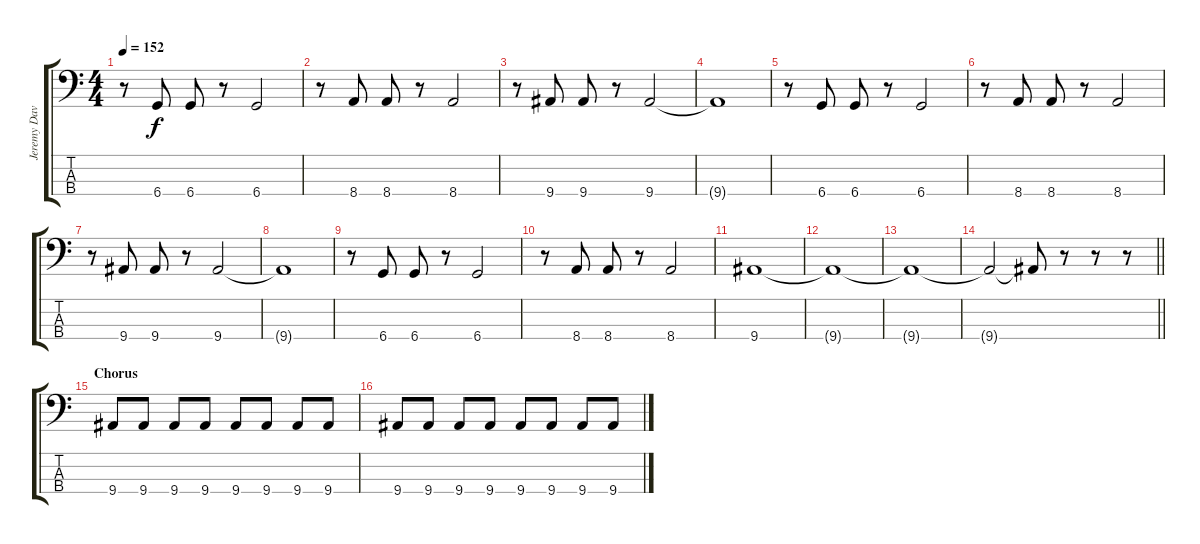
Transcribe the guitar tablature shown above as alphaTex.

\track ("Jeremy Davis - Bass" "Jeremy Dav") {instrument electricbasspick}
\staff {score tabs}
\tuning (Gb2 Db2 Ab1 Db1) {hide}
\ts (4 4)
\tempo 152
\clef f4
\ks c
r.8{dy f} 6.4.8 6.4.8 r.8 6.4.2 |
r.8 8.4.8 8.4.8 r.8 8.4.2 |
r.8 9.4.8 9.4.8 r.8 9.4.2 |
9.4{t}.1 |
r.8 6.4.8 6.4.8 r.8 6.4.2 |
r.8 8.4.8 8.4.8 r.8 8.4.2 |
r.8 9.4.8 9.4.8 r.8 9.4.2 |
9.4{t}.1 |
r.8 6.4.8 6.4.8 r.8 6.4.2 |
r.8 8.4.8 8.4.8 r.8 8.4.2 |
9.4.1 |
9.4{t}.1 |
9.4{t}.1 |
\barLineRight lightlight
9.4{t}.2 9.4{t}.8 r.8 r.8 r.8 |
\section ("" "Chorus")
9.4.8 9.4.8 9.4.8 9.4.8 9.4.8 9.4.8 9.4.8 9.4.8 |
9.4.8 9.4.8 9.4.8 9.4.8 9.4.8 9.4.8 9.4.8 9.4.8
